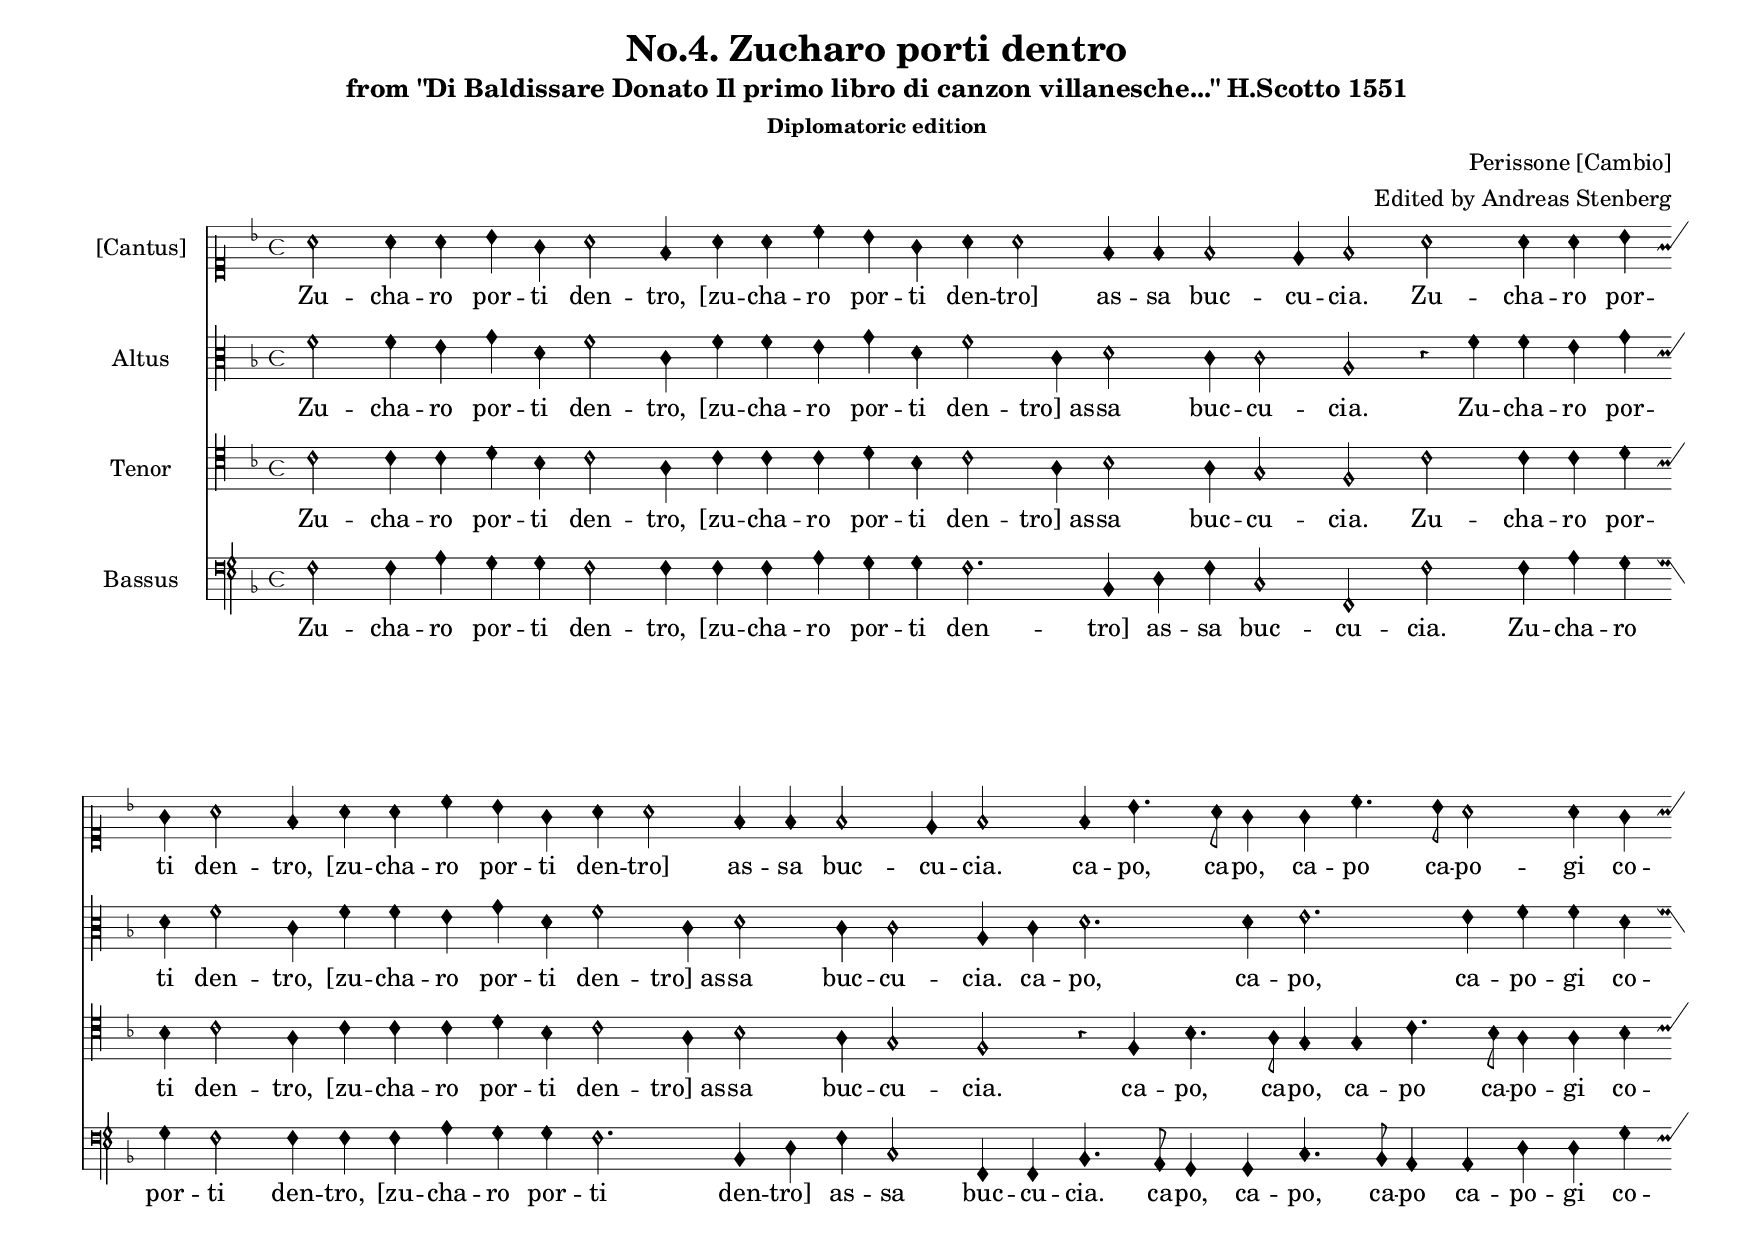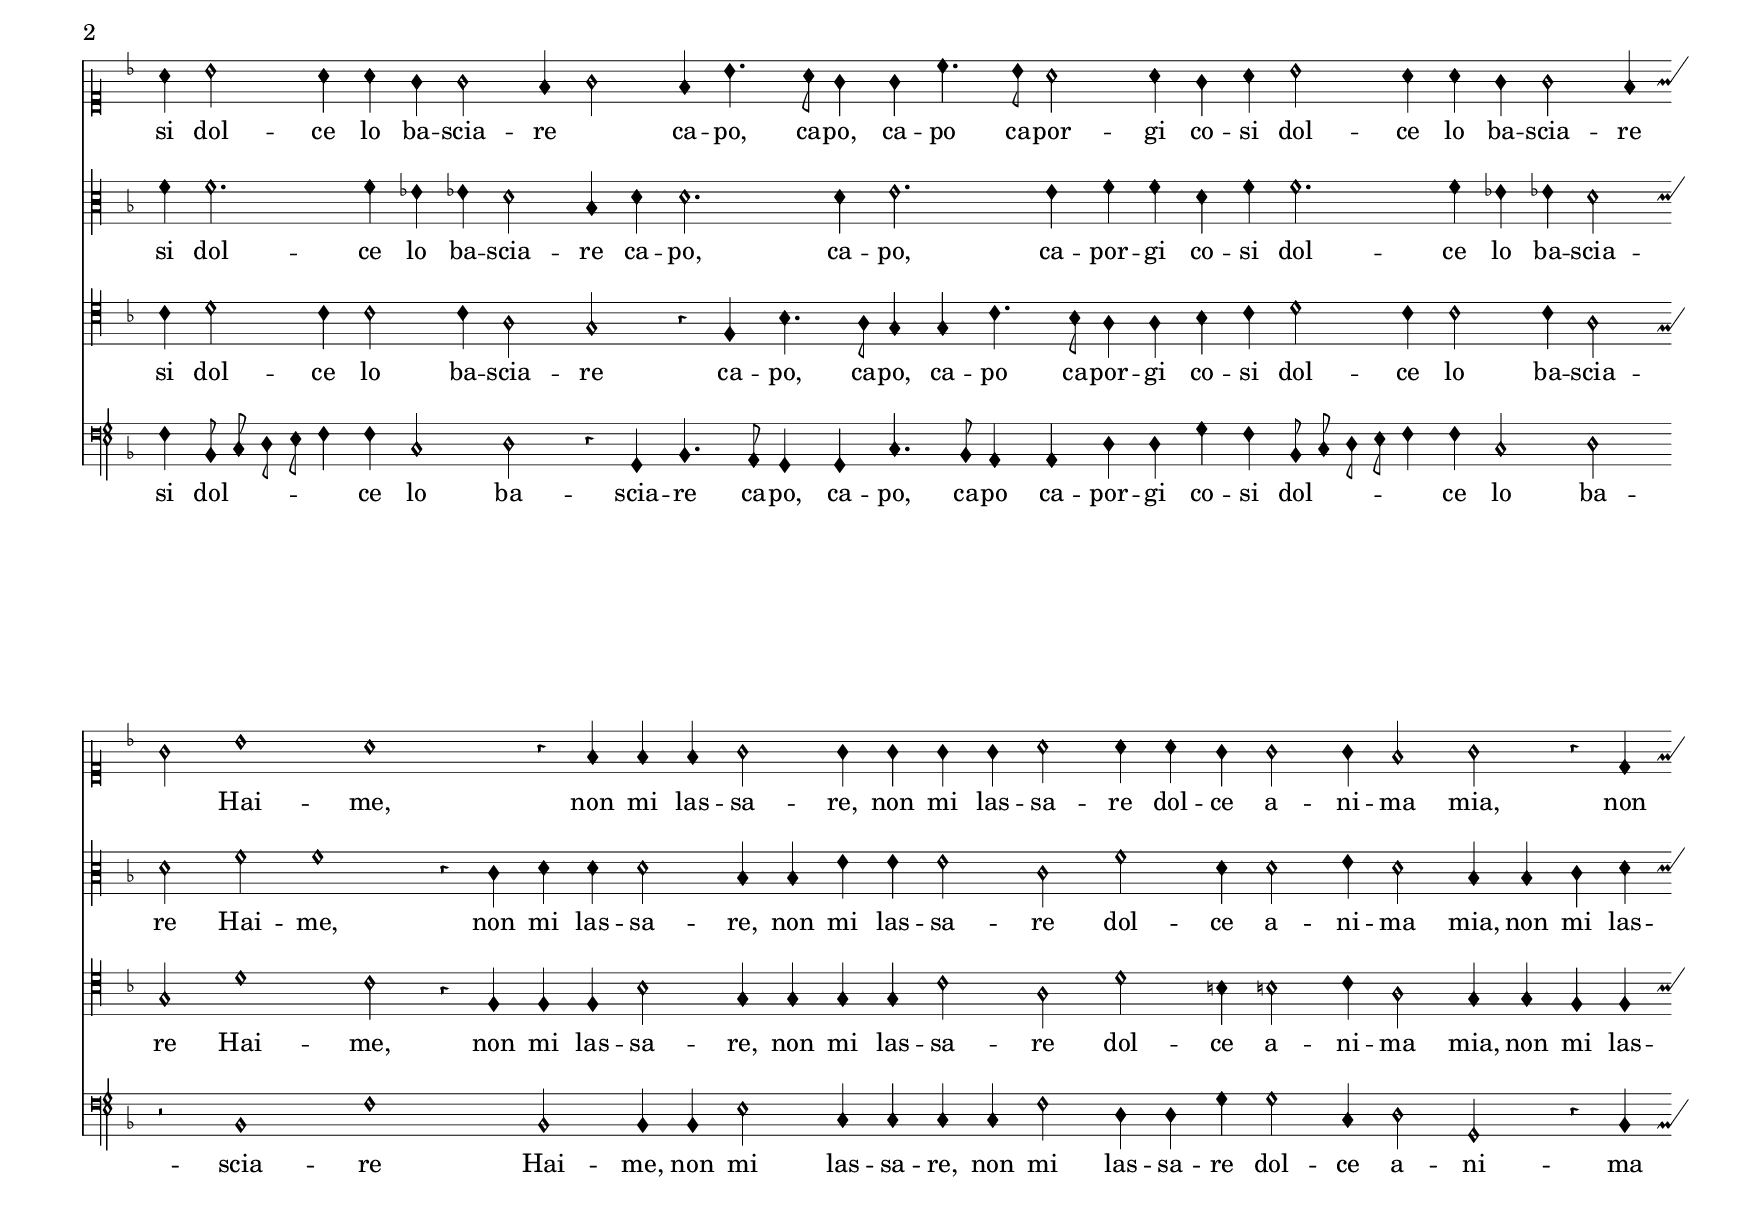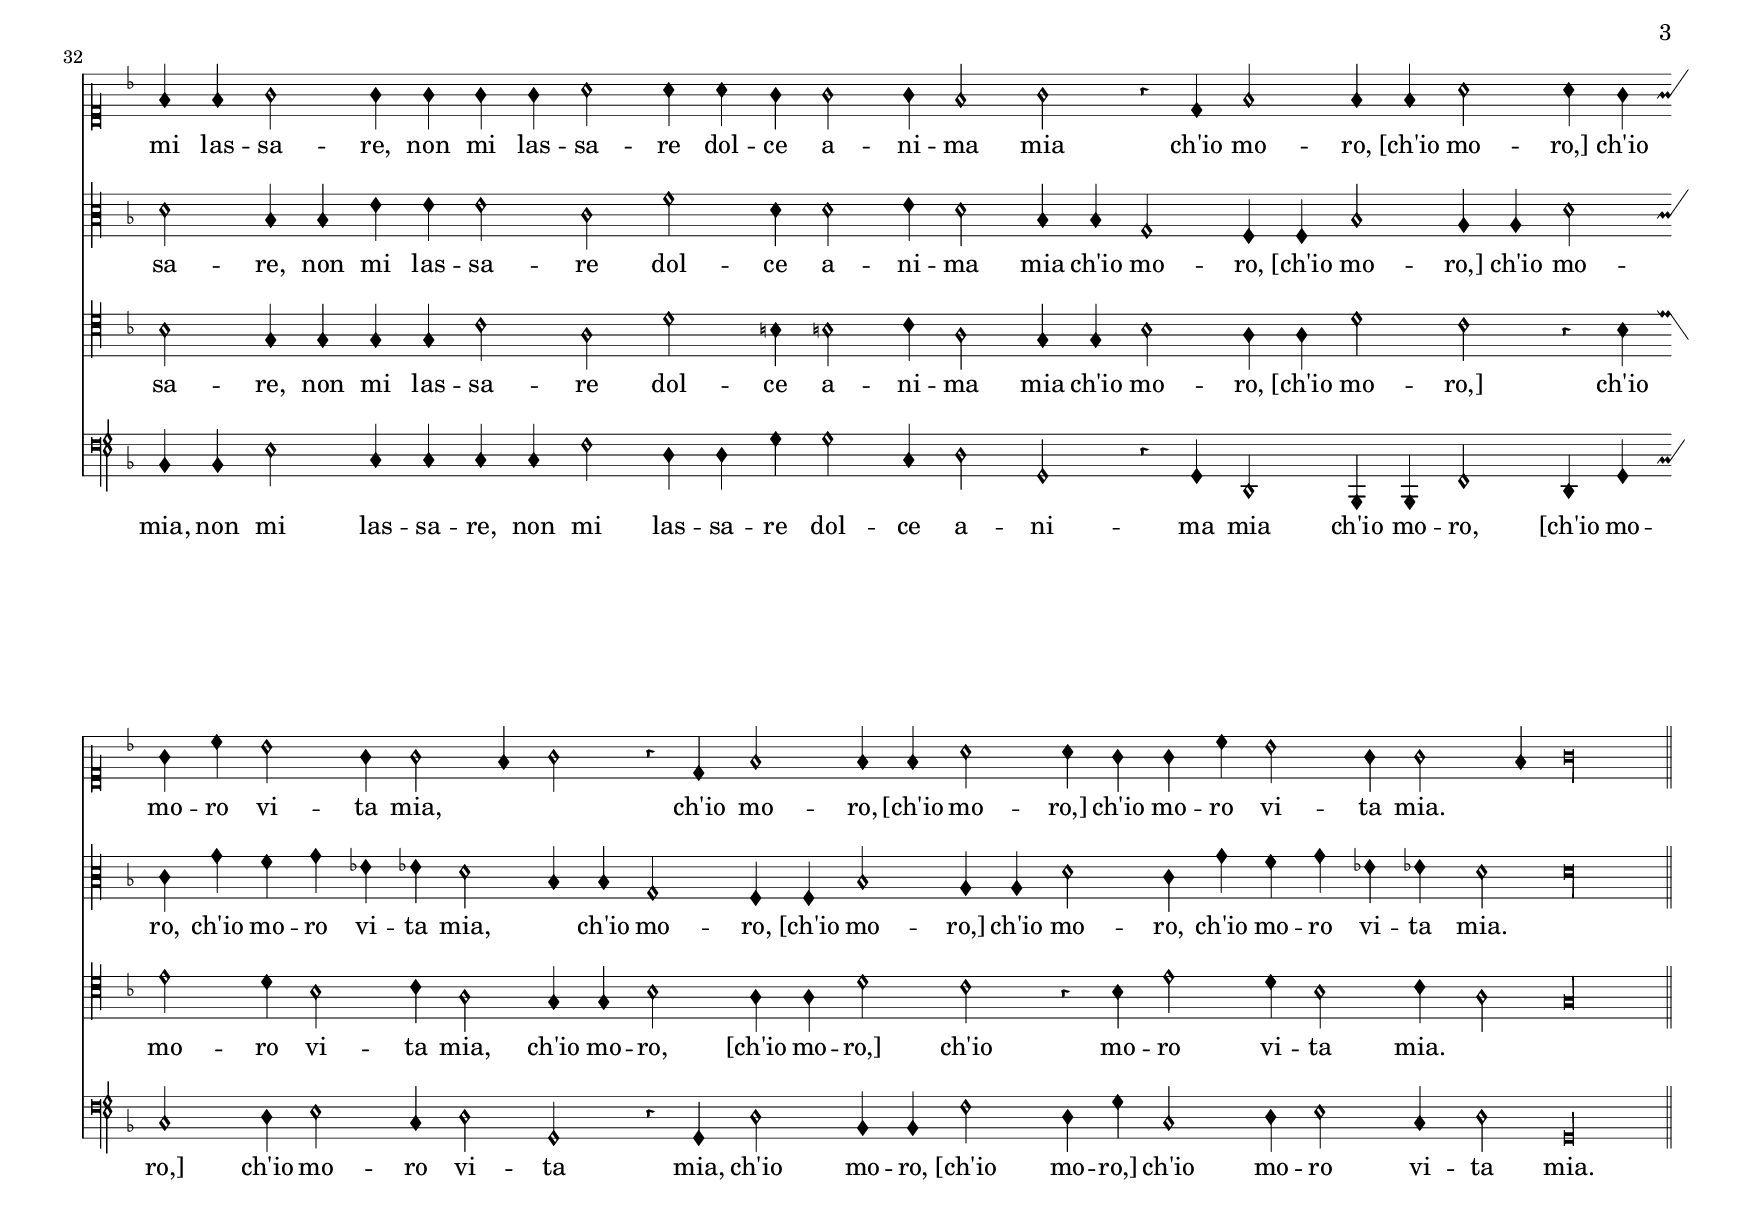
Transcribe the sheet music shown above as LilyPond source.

\version "2.20.0"
\language "deutsch"

\paper {
  #(set-paper-size "a4landscape")
  print-all-headers = ##t
}

\defineBarLine ":||:" #'(":||:" "" "")


ficta = {
  \once \set suggestAccidentals =##t
}


#(add-new-clef "hufnagel-fa3" "clefs.hufnagel.fa" 3 0 -2)



global = {
  \key f \major
  \time 4/4
  \override NoteHead.style = #'petrucci
}

soprano = \relative c' {
  \clef "petrucci-c1"
  %\clef "petrucci-g"

  \global
  % Music follows here.
  a'2 a4 a4 b4 g4
  a2 f4 a4 a4 c4 b4 g4
  a4 a2 f4 f4 f2 e4
  f2
  a2 a4 a4 b4 g4
  a2 f4 a4 a4 c4 b4 g4

  a4 a2 f4 f4 f2 e4
  f2 f4 b4. a8 g4 g4 c4.
  b8 a2 a4 g4 a4 b2
  a4 a4 g4 g2 f4\melisma g2\melismaEnd
  f4 b4. a8 g4 g4 c4. b8 a2 a4

  g4 a4 b2 a4 a4 g4 g2
  f4\melisma g2\melismaEnd
  b1 a1
  r4 f4 f4 f4
  g2 g4 g4 g4 g4
  a2 a4 a4 g4 g2 g4
  f2 g2 r4 d4 f4 f4
  g2 g4 g4 g4 g4

  a2 a4 a4 g4 g2 g4
  f2 g2 r4 d4
  f2 f4 f4 a2 a4 g4
  g4 c4 b2 g4 g2\melisma f4
  g2\melismaEnd r4 d4 f2 f4 f4
  a2 a4 g4 g4 c4
  b2 g4 g2\melisma f4
  \cadenzaOn
  g\longa\melismaEnd

  \once \revert Staff.BarLine.transparent
  \once  \override Staff.BarLine.bar-extent = #'(-3 . 3)
  \bar "||"

}

alto = \relative c' {
  \clef "petrucci-c3"
  %\clef "hufnagel-fa3"
  \global
  % Music follows here.
  f2 f4 e4 g4 d4
  f2 c4 f4 f4 e4 g4 d4
  f2 c4 d2 c4
  c2 a2
  r4 f'4 f4 e4  g4 d4
  f2 c4 f4 f4 e4 g4 d4
  f2

  c4 d2 c4 c2  a4 c4
  d2. d4 e2. e4
  f4 f4 d4 f4 f2. f4
  es4 es4 d2 b4 d4
  d2. d4 e2. e4
  f4 f4 d4 f4
  f2. f4 es4 es4

  d2 d2 f2
  f1 r4 c4 d4 d4
  d2 b4 b4 e4 e4
  e2 c2
  f2 d4 d2 e4
  d2 b4 b4 c4 d4
  d2 b4 b4 e4 e4
  e2 c2 f2
  d4 d2 e4 d2

  b4 b4
  g2 f4 f4 b2 a4 a4
  d2 c4 g'4 f4 g4 es4 es4
  d2\melisma b4\melismaEnd b4 g2 f4 f4
  b2 a4 a4 d2 c4 g'4 f4 g4 es4 es4 d2
  d\longa
  \once \revert Staff.BarLine.transparent
  \once  \override Staff.BarLine.bar-extent = #'(-3 . 3)
  \bar "||"

}

tenor = \relative c' {
  \clef "petrucci-c4"
  %\clef "hufnagel-fa3"
  \global
  % Music follows here.
  c2 c4 c4 d4 b4
  c2 a4 c4 c4 c4 d4 b4
  c2 a4 b2 a4
  g2 f2
  c'2 c4 c4 d4 b4
  c2 a4 c4 c4 c4 d4 b4
  c2

  a4 b2 a4
  g2 f2 r4 f4 b4. a8
  g4 g4 c4. b8 a4 a4 b4 c4
  d2 c4 c2 c4
  a2 g2 r4 f4
  b4. a8 g4 g4 c4. b8 a4 a4
  b4c4 d2

  c4 c2 c4 a2 g2
  d'1 c2 r4 f,4
  f4 f4 b2 g4 g4 g4 g4
  c2 a2 d2 h4 h2
  c4 a2 g4 g4 f4 f4
  b2 g4 g4 g4 g4
  c2 a2 d2

  h4 h2 c4 a2 g4 g4
  b2 a4 a4 d2 c2
  r4 b4 e2 d4 b2 c4
  a2 g4 g4 b2 a4 a4
  d2 c2 r4 b4
  e2 d4 b2 c4 a2
  g\longa
  \once \revert Staff.BarLine.transparent
  \once  \override Staff.BarLine.bar-extent = #'(-3 . 3)
  \bar "||"

}

bass = \relative c {
  \clef "petrucci-f"
  \global
  % Music follows here.
  f2 f4 a4 g4 g4
  f2 f4 f4 f4 a4 g4 g4
  f2. b,4 d4 f4
  c2 f,2 f'2 f4 a4 g4 g4
  f2 f4 f4 f4 a4 g4 g4

  f2. b,4 d4 f4
  c2 f,4 f4 b4. a8 g4 g4
  c4. b8 a4 a4 d4 d4
  g4 f4 b,8\melisma c8 d8 e8 f4\melismaEnd f4
  c2 d2 r4 g,4
  b4. a8 g4 g4 c4. b8

  a4 a4
  d4 d4 g4 f4 b,8\melisma c8 d8 e8 f4\melismaEnd f4
  c2 d2 r2
  b1 f'1
  b,2 b4 b4
  e2 c4 c4 c4 c4
  f2 d4 d4 g4 g2 c,4
  d2 g,2 r4 b4 b4 b4

  e2 c4 c4 c4 c4
  f2 d4 d4 g4 g2 c,4
  d2 g,2 r4 g4
  d2 b4 b4 f'2 d4 g4
  c2 d4 e2 c4
  d2 g,2 r4 g4
  d'2 b4 b4 f'2 d4 g4

  c,2 d4 e2 c4 d2
  g,\longa

  \once \revert Staff.BarLine.transparent
  \once  \override Staff.BarLine.bar-extent = #'(-3 . 3)
  \bar "||"

}

sopranoVerse = \lyricmode {
  % Lyrics follow here.
  Zu -- cha -- ro por -- ti den -- tro,
  [zu -- cha -- ro por -- ti den -- tro] as -- sa buc -- cu -- cia.
  Zu -- cha -- ro por -- ti den -- tro,
  [zu -- cha -- ro por -- ti den -- tro] as -- sa buc -- cu -- cia.
  ca -- po, ca -- po, ca -- po ca -- po -- gi co -- si dol -- ce lo ba -- scia -- re

  ca -- po, ca -- po, ca -- po ca -- por -- gi co -- si dol -- ce lo ba -- scia -- re
  Hai -- me, non mi las -- sa -- re, non mi las -- sa -- re dol -- ce a -- ni -- ma mia,
  non mi las -- sa -- re, non mi las -- sa -- re dol -- ce a -- ni -- ma mia
  ch'io mo -- ro,
  [ch'io mo -- ro,] ch'io mo -- ro vi -- ta mia,
  ch'io mo -- ro, [ch'io mo -- ro,]
  ch'io mo -- ro  vi -- ta mia.

}

altoVerse = \lyricmode {
  % Lyrics follow here.
  Zu -- cha -- ro por -- ti den -- tro,
  [zu -- cha -- ro por -- ti den -- tro]_as -- sa buc -- cu -- cia.
  Zu -- cha -- ro por -- ti den -- tro,
  [zu -- cha -- ro por -- ti den -- tro]_as -- sa buc -- cu -- cia.
  ca -- po, ca -- po, ca -- po -- gi co -- si dol -- ce lo ba -- scia -- re

  ca -- po, ca -- po, ca -- por -- gi co -- si dol -- ce lo ba -- scia -- re
  Hai -- me, non mi las -- sa -- re, non mi las -- sa -- re dol -- ce a -- ni -- ma mia,
  non mi las -- sa -- re, non mi las -- sa -- re dol -- ce a -- ni -- ma mia
  ch'io mo -- ro,
  [ch'io mo -- ro,] ch'io mo -- ro,
  ch'io mo -- ro vi -- ta mia,
  ch'io mo -- ro, [ch'io mo -- ro,]
  ch'io mo -- ro, ch'io mo -- ro   vi -- ta mia.
}

tenorVerse = \lyricmode {
  % Lyrics follow here.
  Zu -- cha -- ro por -- ti den -- tro,
  [zu -- cha -- ro por -- ti den -- tro]_as -- sa buc -- cu -- cia.
  Zu -- cha -- ro por -- ti den -- tro,
  [zu -- cha -- ro por -- ti den -- tro]_as -- sa buc -- cu -- cia.
  ca -- po, ca -- po, ca -- po ca -- po -- gi co -- si dol -- ce lo ba -- scia -- re

  ca -- po, ca -- po, ca -- po ca -- por -- gi co -- si dol -- ce lo ba -- scia -- re
  Hai -- me, non mi las -- sa -- re, non mi las -- sa -- re dol -- ce a -- ni -- ma mia,
  non mi las -- sa -- re, non mi las -- sa -- re dol -- ce a -- ni -- ma mia
  ch'io mo -- ro,
  [ch'io mo -- ro,] ch'io mo -- ro vi -- ta mia,
  ch'io mo -- ro, [ch'io mo -- ro,]
  ch'io mo -- ro  vi -- ta mia.
}

bassVerse = \lyricmode {
  % Lyrics follow here.
  Zu -- cha -- ro por -- ti den -- tro,
  [zu -- cha -- ro por -- ti den -- tro] as -- sa buc -- cu -- cia.
  Zu -- cha -- ro por -- ti den -- tro,
  [zu -- cha -- ro por -- ti den -- tro] as -- sa buc -- cu -- cia.
  ca -- po, ca -- po, ca -- po ca -- po -- gi co -- si dol -- ce lo ba -- scia -- re

  ca -- po, ca -- po, ca -- po ca -- por -- gi co -- si dol -- ce lo ba -- scia -- re
  Hai -- me, non mi las -- sa -- re, non mi las -- sa -- re dol -- ce a -- ni -- ma mia,
  non mi las -- sa -- re, non mi las -- sa -- re dol -- ce a -- ni -- ma mia
  ch'io mo -- ro,
  [ch'io mo -- ro,] ch'io mo -- ro vi -- ta mia,
  ch'io mo -- ro, [ch'io mo -- ro,]
  ch'io mo -- ro  vi -- ta mia.

}

\score {
  %{\new ChoirStaff %}
  <<
    \new MensuralStaff \with {
      midiInstrument = "choir aahs"
      instrumentName = "[Cantus]"
    } { \soprano }
    \addlyrics { \sopranoVerse }
    \new MensuralStaff \with {
      midiInstrument = "choir aahs"
      instrumentName = "Altus"
    } { \alto }
    \addlyrics { \altoVerse }
    \new MensuralStaff \with {
      midiInstrument = "choir aahs"
      instrumentName = "Tenor"
    } { \tenor }
    \addlyrics { \tenorVerse }
    \new MensuralStaff \with {
      midiInstrument = "choir aahs"
      instrumentName = "Bassus"
    } { \bass }
    \addlyrics { \bassVerse }
  >>
  \layout { }

  \header {
    title = "No.4. Zucharo porti dentro"
    subtitle = "from \"Di Baldissare Donato Il primo libro di canzon villanesche...\" H.Scotto 1551"
    subsubtitle = "Diplomatoric edition"
    composer = "Perissone [Cambio]"
    arranger = "Edited by Andreas Stenberg"
  }
}

\score {
  %{\new ChoirStaff %}

  \unfoldRepeats
  <<
    \new MensuralStaff \with {
      midiInstrument = "choir aahs"
      instrumentName = "Cantus"
    } { \soprano }
    \addlyrics { \sopranoVerse }
    \new MensuralStaff \with {
      midiInstrument = "choir aahs"
      instrumentName = "Altus"
    } { \alto }
    \addlyrics { \altoVerse }
    \new MensuralStaff \with {
      midiInstrument = "choir aahs"
      instrumentName = "Tenor"
    } { \tenor }
    \addlyrics { \tenorVerse }
    \new MensuralStaff \with {
      midiInstrument = "choir aahs"
      instrumentName = "Bassus"
    } { \bass }
    \addlyrics { \bassVerse }
  >>
  \midi {
    \tempo 1 = 88
  }
}
\pageBreak

\markup {

  \column {

    \fill-line {

      \hspace #'0.2

      \column {

        \line { Hai li confetti dentro sti labruzi }

        \line { Che son piu saporiti de lo melle }

        \line { \hspace #'12.0 Ayme non mi lassare }

      }

      \hspace #'0.2

      \column {

        \line { Quando mi porgi un poco sta lenguza }

        \line { Da morte a vita mi fa ritornare }

        \line { \hspace #'12.0 Ayme non mi lassare }

      }

      \hspace #'0.2
    }
    \vspace #'0.5
    \fill-line {
      \null
      \null
      \null
      \column {

        \line { O che doppio piacere e quello poi  }

        \line { A fornir ad un tempo poi tutti doi }

      }

      \hspace #'0.2

      \column {

        \line { \null }

        \line { \hspace #'-18 Ayme non mi lassare }

      }

      \hspace #'0.2

    }

  }
}
